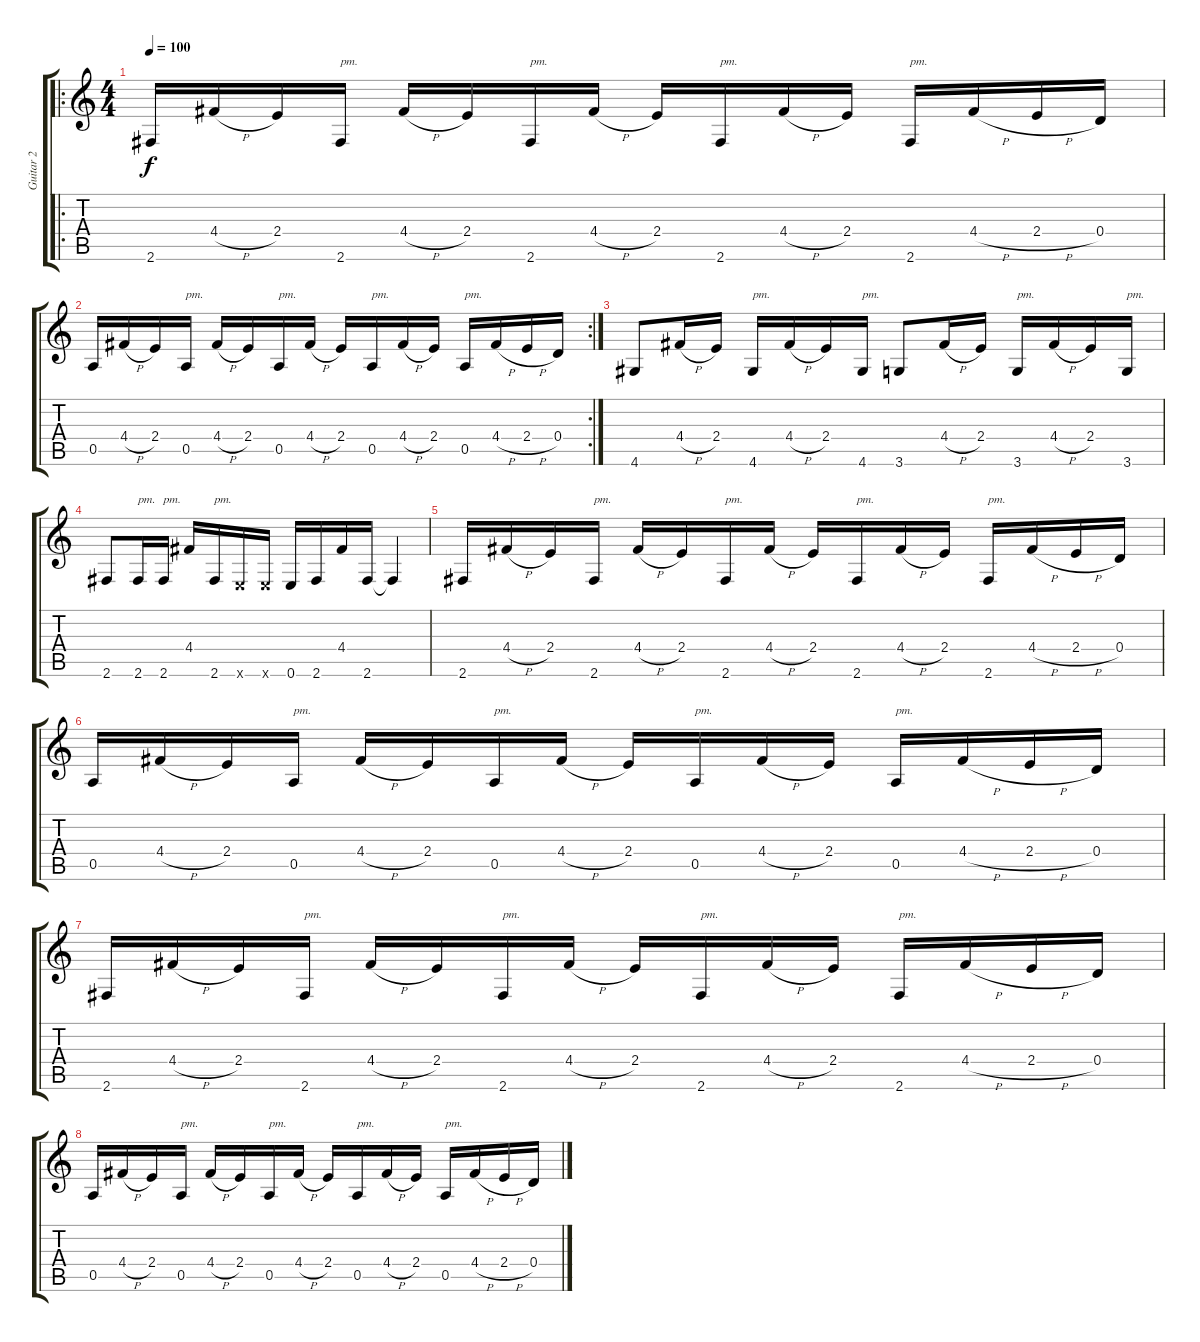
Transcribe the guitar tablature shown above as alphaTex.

\track ("Guitar 2" "Guitar 2") {instrument distortionguitar}
\staff {score tabs}
\tuning (E4 B3 G3 D3 A2 E2) {hide}
\ro
\ts (4 4)
\tempo 100
\clef g2
\ks c
2.6.16{dy f} 4.4{h}.16 2.4.16 2.6.16{txt "pm."} 4.4{h}.16 2.4.16 2.6.16{txt "pm."} 4.4{h}.16 2.4.16 2.6.16{txt "pm."} 4.4{h}.16 2.4.16 2.6.16{txt "pm."} 4.4{h}.16 2.4{h}.16 0.4.16 |
\rc 2
0.5.16 4.4{h}.16 2.4.16 0.5.16{txt "pm."} 4.4{h}.16 2.4.16 0.5.16{txt "pm."} 4.4{h}.16 2.4.16 0.5.16{txt "pm."} 4.4{h}.16 2.4.16 0.5.16{txt "pm."} 4.4{h}.16 2.4{h}.16 0.4.16 |
4.6.8 4.4{h}.16 2.4.16 4.6.16{txt "pm."} 4.4{h}.16 2.4.16 4.6.16{txt "pm."} 3.6.8 4.4{h}.16 2.4.16 3.6.16{txt "pm."} 4.4{h}.16 2.4.16 3.6.16{txt "pm."} |
2.6.8 2.6.16{txt "pm."} 2.6.16{txt "pm."} 4.4.16 2.6.16{txt "pm."} 0.6{x}.16 0.6{x}.16 0.6.16 2.6.16 4.4.16 2.6.16 2.6{t}.4 |
2.6.16 4.4{h}.16 2.4.16 2.6.16{txt "pm."} 4.4{h}.16 2.4.16 2.6.16{txt "pm."} 4.4{h}.16 2.4.16 2.6.16{txt "pm."} 4.4{h}.16 2.4.16 2.6.16{txt "pm."} 4.4{h}.16 2.4{h}.16 0.4.16 |
0.5.16 4.4{h}.16 2.4.16 0.5.16{txt "pm."} 4.4{h}.16 2.4.16 0.5.16{txt "pm."} 4.4{h}.16 2.4.16 0.5.16{txt "pm."} 4.4{h}.16 2.4.16 0.5.16{txt "pm."} 4.4{h}.16 2.4{h}.16 0.4.16 |
2.6.16 4.4{h}.16 2.4.16 2.6.16{txt "pm."} 4.4{h}.16 2.4.16 2.6.16{txt "pm."} 4.4{h}.16 2.4.16 2.6.16{txt "pm."} 4.4{h}.16 2.4.16 2.6.16{txt "pm."} 4.4{h}.16 2.4{h}.16 0.4.16 |
0.5.16 4.4{h}.16 2.4.16 0.5.16{txt "pm."} 4.4{h}.16 2.4.16 0.5.16{txt "pm."} 4.4{h}.16 2.4.16 0.5.16{txt "pm."} 4.4{h}.16 2.4.16 0.5.16{txt "pm."} 4.4{h}.16 2.4{h}.16 0.4.16
